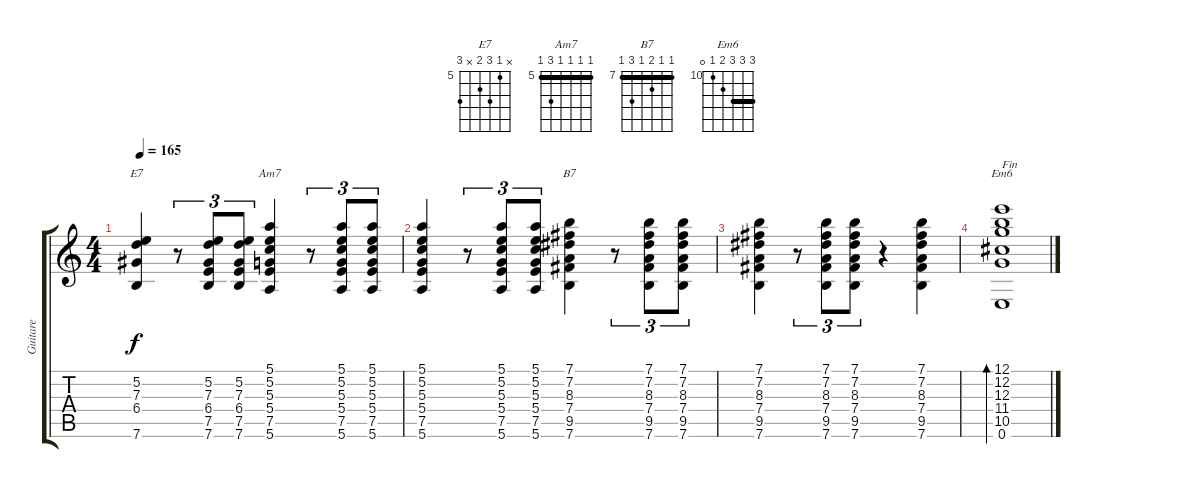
\track ("Guitare" "Guitare") {instrument acousticguitarsteel}
\staff {score tabs}
\tuning (E4 B3 G3 D3 A2 E2) {hide}
\chord ("E7" x 5 7 6 x 7) {firstfret 5}
\chord ("Am7" 5 5 5 5 7 5) {firstfret 5 barre 5}
\chord ("B7" 7 7 8 7 9 7) {firstfret 7 barre 7}
\chord ("Em6" 12 12 12 11 10 0) {firstfret 10 barre 12}
\ts (4 4)
\tempo 165
\clef g2
\ks c
(5.2 7.3 6.4 7.6).4{ch "E7" dy f} r.8{tu (3 2)} (5.2 7.3 6.4 7.5 7.6).8{tu (3 2)} (5.2 7.3 6.4 7.5 7.6).8{tu (3 2)} (5.1 5.2 5.3 5.4 7.5 5.6).4{ch "Am7"} r.8{tu (3 2)} (5.1 5.2 5.3 5.4 7.5 5.6).8{tu (3 2)} (5.1 5.2 5.3 5.4 7.5 5.6).8{tu (3 2)} |
(5.1 5.2 5.3 5.4 7.5 5.6).4 r.8{tu (3 2)} (5.1 5.2 5.3 5.4 7.5 5.6).8{tu (3 2)} (5.1 5.2 5.3 5.4 7.5 5.6).8{tu (3 2)} (7.1 7.2 8.3 7.4 9.5 7.6).4{ch "B7"} r.8{tu (3 2)} (7.1 7.2 8.3 7.4 9.5 7.6).8{tu (3 2)} (7.1 7.2 8.3 7.4 9.5 7.6).8{tu (3 2)} |
(7.1 7.2 8.3 7.4 9.5 7.6).4 r.8{tu (3 2)} (7.1 7.2 8.3 7.4 9.5 7.6).8{tu (3 2)} (7.1 7.2 8.3 7.4 9.5 7.6).8{tu (3 2)} r.4 (7.1 7.2 8.3 7.4 9.5 7.6).4 |
(12.1 12.2 12.3 11.4 10.5 0.6).1{bd 60 ch "Em6" txt "Fin"}
